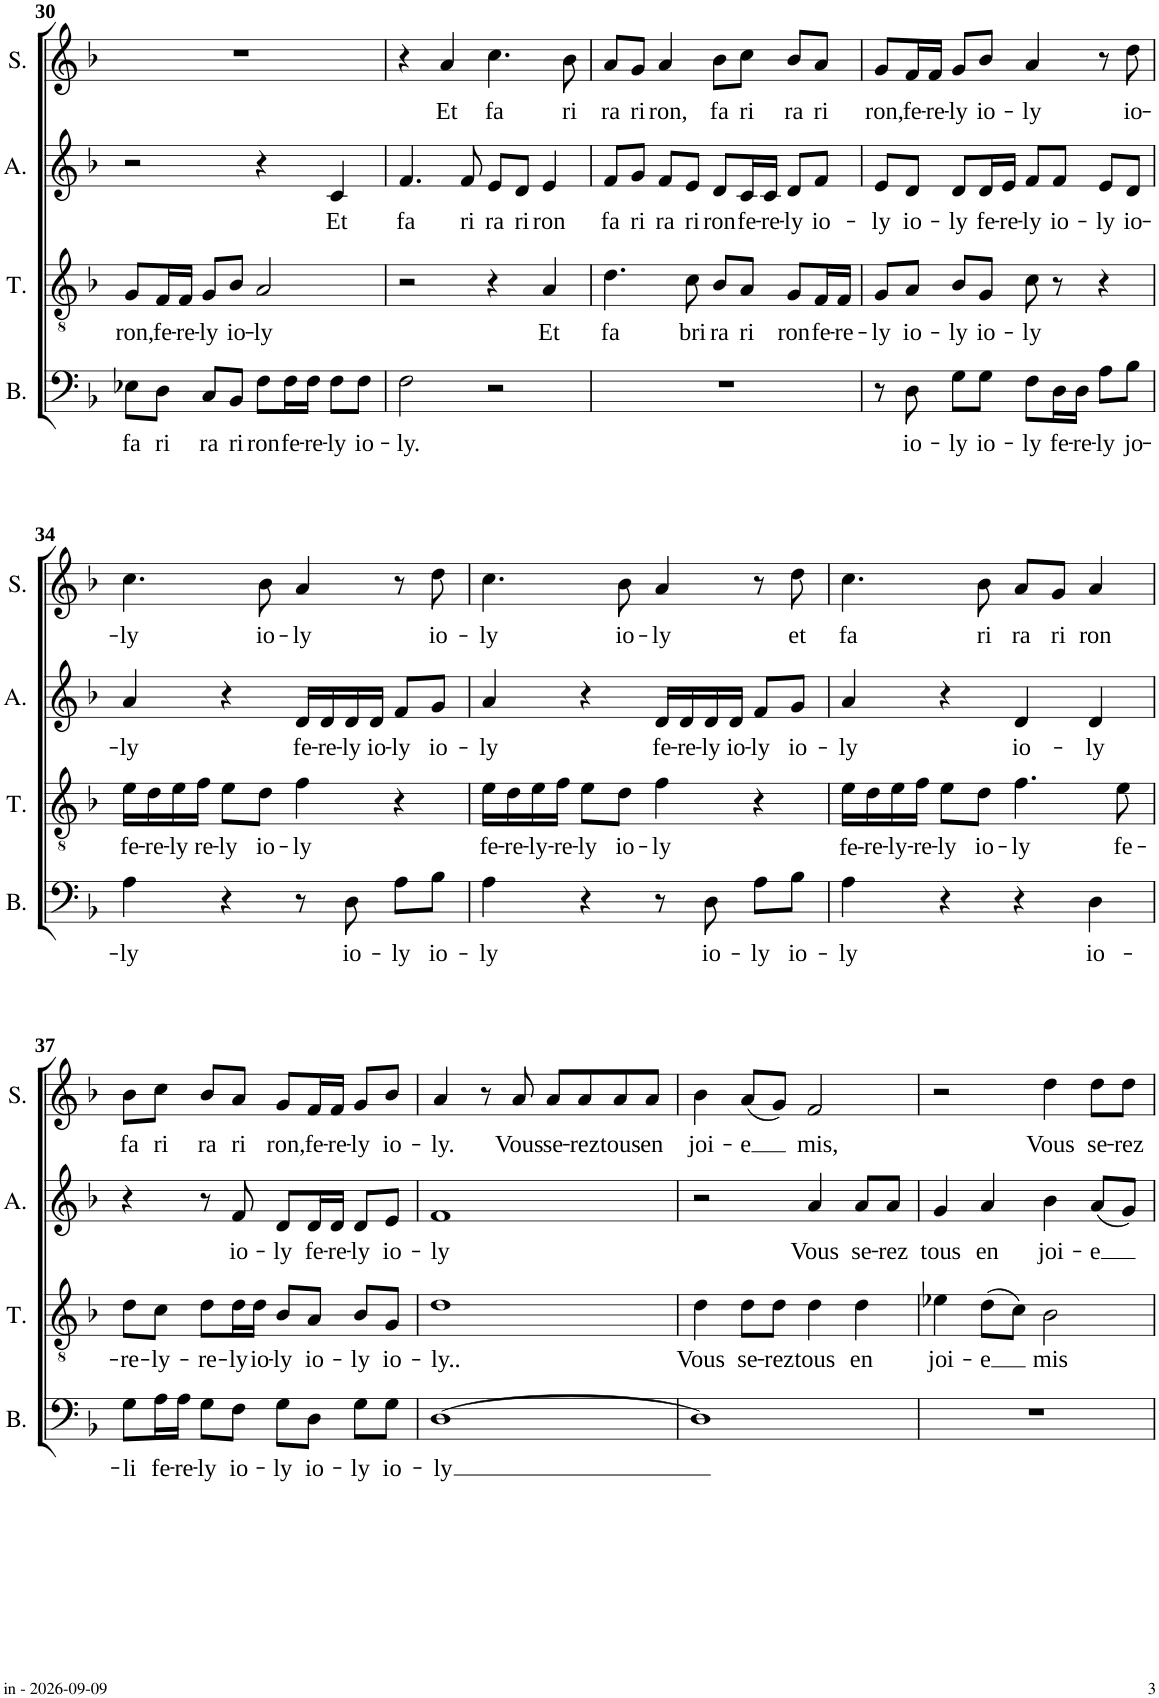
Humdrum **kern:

**kern	**text	**kern	**text	**kern	**text	**kern	**text
*part4	*part4	*part3	*part3	*part2	*part2	*part1	*part1
*staff4	*staff4	*staff3	*staff3	*staff2	*staff2	*staff1	*staff1
*I"Basse	*	*I"Ténor	*	*I"Alto	*	*I"Soprano	*
*I'B.	*	*I'T.	*	*I'A.	*	*I'S.	*
!!LO:PB:g=z
*clefF4	*	*clefGv2	*	*clefG2	*	*clefG2	*
*k[b-]	*	*k[b-]	*	*k[b-]	*	*k[b-]	*
*M4/4	*	*M4/4	*	*M4/4	*	*M4/4	*
*met(c)	*	*met(c)	*	*met(c)	*	*met(c)	*
=30	=30	=30	=30	=30	=30	=30	=30
!	!LO:LY:b	!	!LO:LY:b	!	!	!	!
8E-X\L	fa	8G/L	ron,	2r	.	1r	.
!	!LO:LY:b	!	!LO:LY:b	!	!	!	!
8D\J	ri	16F/L	fe-	.	.	.	.
!	!	!	!LO:LY:b	!	!	!	!
.	.	16F/JJ	-re-	.	.	.	.
!	!LO:LY:b	!	!LO:LY:b	!	!	!	!
8C/L	ra	8G/L	-ly	.	.	.	.
!	!LO:LY:b	!	!LO:LY:b	!	!	!	!
8BB-/J	ri	8B-/J	io-	.	.	.	.
!	!LO:LY:b	!	!LO:LY:b	!	!	!	!
8F\L	ron	2A/	-ly	4r	.	.	.
!	!LO:LY:b	!	!	!	!	!	!
16F\L	fe-	.	.	.	.	.	.
!	!LO:LY:b	!	!	!	!	!	!
16F\JJ	-re-	.	.	.	.	.	.
!	!LO:LY:b	!	!	!	!LO:LY:b	!	!
8F\L	-ly	.	.	4c/	Et	.	.
!	!LO:LY:b	!	!	!	!	!	!
8F\J	io-	.	.	.	.	.	.
=31	=31	=31	=31	=31	=31	=31	=31
!	!LO:LY:b	!	!	!	!LO:LY:b	!	!
2F\	-ly.	2r	.	4.f/	fa	4r	.
!	!	!	!	!	!	!	!LO:LY:b
.	.	.	.	.	.	4a/	Et
!	!	!	!	!	!LO:LY:b	!	!
.	.	.	.	8f/	ri	.	.
!	!	!	!	!	!LO:LY:b	!	!LO:LY:b
2r	.	4r	.	8e/L	ra	4.cc\	fa
!	!	!	!	!	!LO:LY:b	!	!
.	.	.	.	8d/J	ri	.	.
!	!	!	!LO:LY:b	!	!LO:LY:b	!	!
.	.	4A/	Et	4e/	ron	.	.
!	!	!	!	!	!	!	!LO:LY:b
.	.	.	.	.	.	8b-\	ri
=32	=32	=32	=32	=32	=32	=32	=32
!	!	!	!LO:LY:b	!	!LO:LY:b	!	!LO:LY:b
1r	.	4.d\	fa	8f/L	fa	8a/L	ra
!	!	!	!	!	!LO:LY:b	!	!LO:LY:b
.	.	.	.	8g/J	ri	8g/J	ri
!	!	!	!	!	!LO:LY:b	!	!LO:LY:b
.	.	.	.	8f/L	ra	4a/	ron,
!	!	!	!LO:LY:b	!	!LO:LY:b	!	!
.	.	8c\	bri	8e/J	ri	.	.
!	!	!	!LO:LY:b	!	!LO:LY:b	!	!LO:LY:b
.	.	8B-/L	ra	8d/L	ron	8b-\L	fa
!	!	!	!LO:LY:b	!	!LO:LY:b	!	!LO:LY:b
.	.	8A/J	ri	16c/L	fe-	8cc\J	ri
!	!	!	!	!	!LO:LY:b	!	!
.	.	.	.	16c/JJ	-re-	.	.
!	!	!	!LO:LY:b	!	!LO:LY:b	!	!LO:LY:b
.	.	8G/L	ron	8d/L	-ly	8b-/L	ra
!	!	!	!LO:LY:b	!	!LO:LY:b	!	!LO:LY:b
.	.	16F/L	fe-	8f/J	io-	8a/J	ri
!	!	!	!LO:LY:b	!	!	!	!
.	.	16F/JJ	-re-	.	.	.	.
=33	=33	=33	=33	=33	=33	=33	=33
!	!	!	!LO:LY:b	!	!LO:LY:b	!	!LO:LY:b
8r	.	8G/L	-ly	8e/L	-ly	8g/L	ron,
!	!LO:LY:b	!	!LO:LY:b	!	!LO:LY:b	!	!LO:LY:b
8D\	io-	8A/J	io-	8d/J	io-	16f/L	fe-
!	!	!	!	!	!	!	!LO:LY:b
.	.	.	.	.	.	16f/JJ	-re-
!	!LO:LY:b	!	!LO:LY:b	!	!LO:LY:b	!	!LO:LY:b
8G\L	-ly	8B-/L	-ly	8d/L	-ly	8g/L	-ly
!	!LO:LY:b	!	!LO:LY:b	!	!LO:LY:b	!	!LO:LY:b
8G\J	io-	8G/J	io-	16d/L	fe-	8b-/J	io-
!	!	!	!	!	!LO:LY:b	!	!
.	.	.	.	16e/JJ	-re-	.	.
!	!LO:LY:b	!	!LO:LY:b	!	!LO:LY:b	!	!LO:LY:b
8F\L	-ly	8c\	-ly	8f/L	-ly	4a/	-ly
!	!LO:LY:b	!	!	!	!LO:LY:b	!	!
16D\L	fe-	8r	.	8f/J	io-	.	.
!	!LO:LY:b	!	!	!	!	!	!
16D\JJ	-re-	.	.	.	.	.	.
!	!LO:LY:b	!	!	!	!LO:LY:b	!	!
8A\L	-ly	4r	.	8e/L	-ly	8r	.
!	!LO:LY:b	!	!	!	!LO:LY:b	!	!LO:LY:b
8B-\J	jo-	.	.	8d/J	io-	8dd\	io-
!!LO:LB:g=z
=34	=34	=34	=34	=34	=34	=34	=34
!	!LO:LY:b	!	!LO:LY:b	!	!LO:LY:b	!	!LO:LY:b
4A\	-ly	16e\LL	fe-	4a/	-ly	4.cc\	-ly
!	!	!	!LO:LY:b	!	!	!	!
.	.	16d\	-re-	.	.	.	.
!	!	!	!LO:LY:b	!	!	!	!
.	.	16e\	-ly	.	.	.	.
!	!	!	!LO:LY:b	!	!	!	!
.	.	16f\JJ	re-	.	.	.	.
!	!	!	!LO:LY:b	!	!	!	!
4r	.	8e\L	-ly	4r	.	.	.
!	!	!	!LO:LY:b	!	!	!	!LO:LY:b
.	.	8d\J	io-	.	.	8b-\	io-
!	!	!	!LO:LY:b	!	!LO:LY:b	!	!LO:LY:b
8r	.	4f\	-ly	16d/LL	fe-	4a/	-ly
!	!	!	!	!	!LO:LY:b	!	!
.	.	.	.	16d/	-re-	.	.
!	!LO:LY:b	!	!	!	!LO:LY:b	!	!
8D\	io-	.	.	16d/	-ly	.	.
!	!	!	!	!	!LO:LY:b	!	!
.	.	.	.	16d/JJ	io-	.	.
!	!LO:LY:b	!	!	!	!LO:LY:b	!	!
8A\L	-ly	4r	.	8f/L	-ly	8r	.
!	!LO:LY:b	!	!	!	!LO:LY:b	!	!LO:LY:b
8B-\J	io-	.	.	8g/J	io-	8dd\	io-
=35	=35	=35	=35	=35	=35	=35	=35
!	!LO:LY:b	!	!LO:LY:b	!	!LO:LY:b	!	!LO:LY:b
4A\	-ly	16e\LL	fe-	4a/	-ly	4.cc\	-ly
!	!	!	!LO:LY:b	!	!	!	!
.	.	16d\	-re-	.	.	.	.
!	!	!	!LO:LY:b	!	!	!	!
.	.	16e\	-ly-	.	.	.	.
!	!	!	!LO:LY:b	!	!	!	!
.	.	16f\JJ	-re-	.	.	.	.
!	!	!	!LO:LY:b	!	!	!	!
4r	.	8e\L	-ly	4r	.	.	.
!	!	!	!LO:LY:b	!	!	!	!LO:LY:b
.	.	8d\J	io-	.	.	8b-\	io-
!	!	!	!LO:LY:b	!	!LO:LY:b	!	!LO:LY:b
8r	.	4f\	-ly	16d/LL	fe-	4a/	-ly
!	!	!	!	!	!LO:LY:b	!	!
.	.	.	.	16d/	-re-	.	.
!	!LO:LY:b	!	!	!	!LO:LY:b	!	!
8D\	io-	.	.	16d/	-ly	.	.
!	!	!	!	!	!LO:LY:b	!	!
.	.	.	.	16d/JJ	io-	.	.
!	!LO:LY:b	!	!	!	!LO:LY:b	!	!
8A\L	-ly	4r	.	8f/L	-ly	8r	.
!	!LO:LY:b	!	!	!	!LO:LY:b	!	!LO:LY:b
8B-\J	io-	.	.	8g/J	io-	8dd\	et
=36	=36	=36	=36	=36	=36	=36	=36
!	!LO:LY:b	!	!LO:LY:b	!	!LO:LY:b	!	!LO:LY:b
4A\	-ly	16e\LL	fe-	4a/	-ly	4.cc\	fa
!	!	!	!LO:LY:b	!	!	!	!
.	.	16d\	-re-	.	.	.	.
!	!	!	!LO:LY:b	!	!	!	!
.	.	16e\	-ly-	.	.	.	.
!	!	!	!LO:LY:b	!	!	!	!
.	.	16f\JJ	-re-	.	.	.	.
!	!	!	!LO:LY:b	!	!	!	!
4r	.	8e\L	-ly	4r	.	.	.
!	!	!	!LO:LY:b	!	!	!	!LO:LY:b
.	.	8d\J	io-	.	.	8b-\	ri
!	!	!	!LO:LY:b	!	!LO:LY:b	!	!LO:LY:b
4r	.	4.f\	-ly	4d/	io-	8a/L	ra
!	!	!	!	!	!	!	!LO:LY:b
.	.	.	.	.	.	8g/J	ri
!	!LO:LY:b	!	!	!	!LO:LY:b	!	!LO:LY:b
4D\	io-	.	.	4d/	-ly	4a/	ron
!	!	!	!LO:LY:b	!	!	!	!
.	.	8e\	fe-	.	.	.	.
!!LO:LB:g=z
=37	=37	=37	=37	=37	=37	=37	=37
!	!LO:LY:b	!	!LO:LY:b	!	!	!	!LO:LY:b
8G\L	-li	8d\L	-re-	4r	.	8b-\L	fa
!	!LO:LY:b	!	!LO:LY:b	!	!	!	!LO:LY:b
16A\L	fe-	8c\J	-ly-	.	.	8cc\J	ri
!	!LO:LY:b	!	!	!	!	!	!
16A\JJ	-re-	.	.	.	.	.	.
!	!LO:LY:b	!	!LO:LY:b	!	!	!	!LO:LY:b
8G\L	-ly	8d\L	-re-	8r	.	8b-/L	ra
!	!LO:LY:b	!	!LO:LY:b	!	!LO:LY:b	!	!LO:LY:b
8F\J	io-	16d\L	-ly	8f/	io-	8a/J	ri
!	!	!	!LO:LY:b	!	!	!	!
.	.	16d\JJ	io-	.	.	.	.
!	!LO:LY:b	!	!LO:LY:b	!	!LO:LY:b	!	!LO:LY:b
8G\L	-ly	8B-/L	-ly	8d/L	-ly	8g/L	ron,
!	!LO:LY:b	!	!LO:LY:b	!	!LO:LY:b	!	!LO:LY:b
8D\J	io-	8A/J	io-	16d/L	fe-	16f/L	fe-
!	!	!	!	!	!LO:LY:b	!	!LO:LY:b
.	.	.	.	16d/JJ	-re-	16f/JJ	-re-
!	!LO:LY:b	!	!LO:LY:b	!	!LO:LY:b	!	!LO:LY:b
8G\L	-ly	8B-/L	-ly	8d/L	-ly	8g/L	-ly
!	!LO:LY:b	!	!LO:LY:b	!	!LO:LY:b	!	!LO:LY:b
8G\J	io-	8G/J	io-	8e/J	io-	8b-/J	io-
=38	=38	=38	=38	=38	=38	=38	=38
!	!LO:LY:b	!	!LO:LY:b	!	!LO:LY:b	!	!LO:LY:b
[1D	-ly	1d	-ly..	1f	-ly	4a/	-ly.
.	.	.	.	.	.	8r	.
!	!	!	!	!	!	!	!LO:LY:b
.	.	.	.	.	.	8a/	Vous
!	!	!	!	!	!	!	!LO:LY:b
.	.	.	.	.	.	8a/L	se-
!	!	!	!	!	!	!	!LO:LY:b
.	.	.	.	.	.	8a/	-rez
!	!	!	!	!	!	!	!LO:LY:b
.	.	.	.	.	.	8a/	tous
!	!	!	!	!	!	!	!LO:LY:b
.	.	.	.	.	.	8a/J	en
=39	=39	=39	=39	=39	=39	=39	=39
!	!	!	!LO:LY:b	!	!	!	!LO:LY:b
1D]	.	4d\	Vous	2r	.	4b-\	joi-
!	!	!	!LO:LY:b	!	!	!	!LO:LY:b
.	.	8d\L	se-	.	.	(8a/L	-e
!	!	!	!LO:LY:b	!	!	!	!
.	.	8d\J	-rez	.	.	8g/J)	.
!	!	!	!LO:LY:b	!	!LO:LY:b	!	!LO:LY:b
.	.	4d\	tous	4a/	Vous	2f/	mis,
!	!	!	!LO:LY:b	!	!LO:LY:b	!	!
.	.	4d\	en	8a/L	se-	.	.
!	!	!	!	!	!LO:LY:b	!	!
.	.	.	.	8a/J	-rez	.	.
=40	=40	=40	=40	=40	=40	=40	=40
!	!	!	!LO:LY:b	!	!LO:LY:b	!	!
1r	.	4e-X\	joi-	4g/	tous	2r	.
!	!	!	!LO:LY:b	!	!LO:LY:b	!	!
.	.	(8d\L	-e	4a/	en	.	.
.	.	8c\J)	.	.	.	.	.
!	!	!	!LO:LY:b	!	!LO:LY:b	!	!LO:LY:b
.	.	2B-\	mis	4b-\	joi-	4dd\	Vous
!	!	!	!	!	!LO:LY:b	!	!LO:LY:b
.	.	.	.	(8a/L	-e	8dd\L	se-
!	!	!	!	!	!	!	!LO:LY:b
.	.	.	.	8g/J)	.	8dd\J	-rez
=	=	=	=	=	=	=	=
*-	*-	*-	*-	*-	*-	*-	*-
